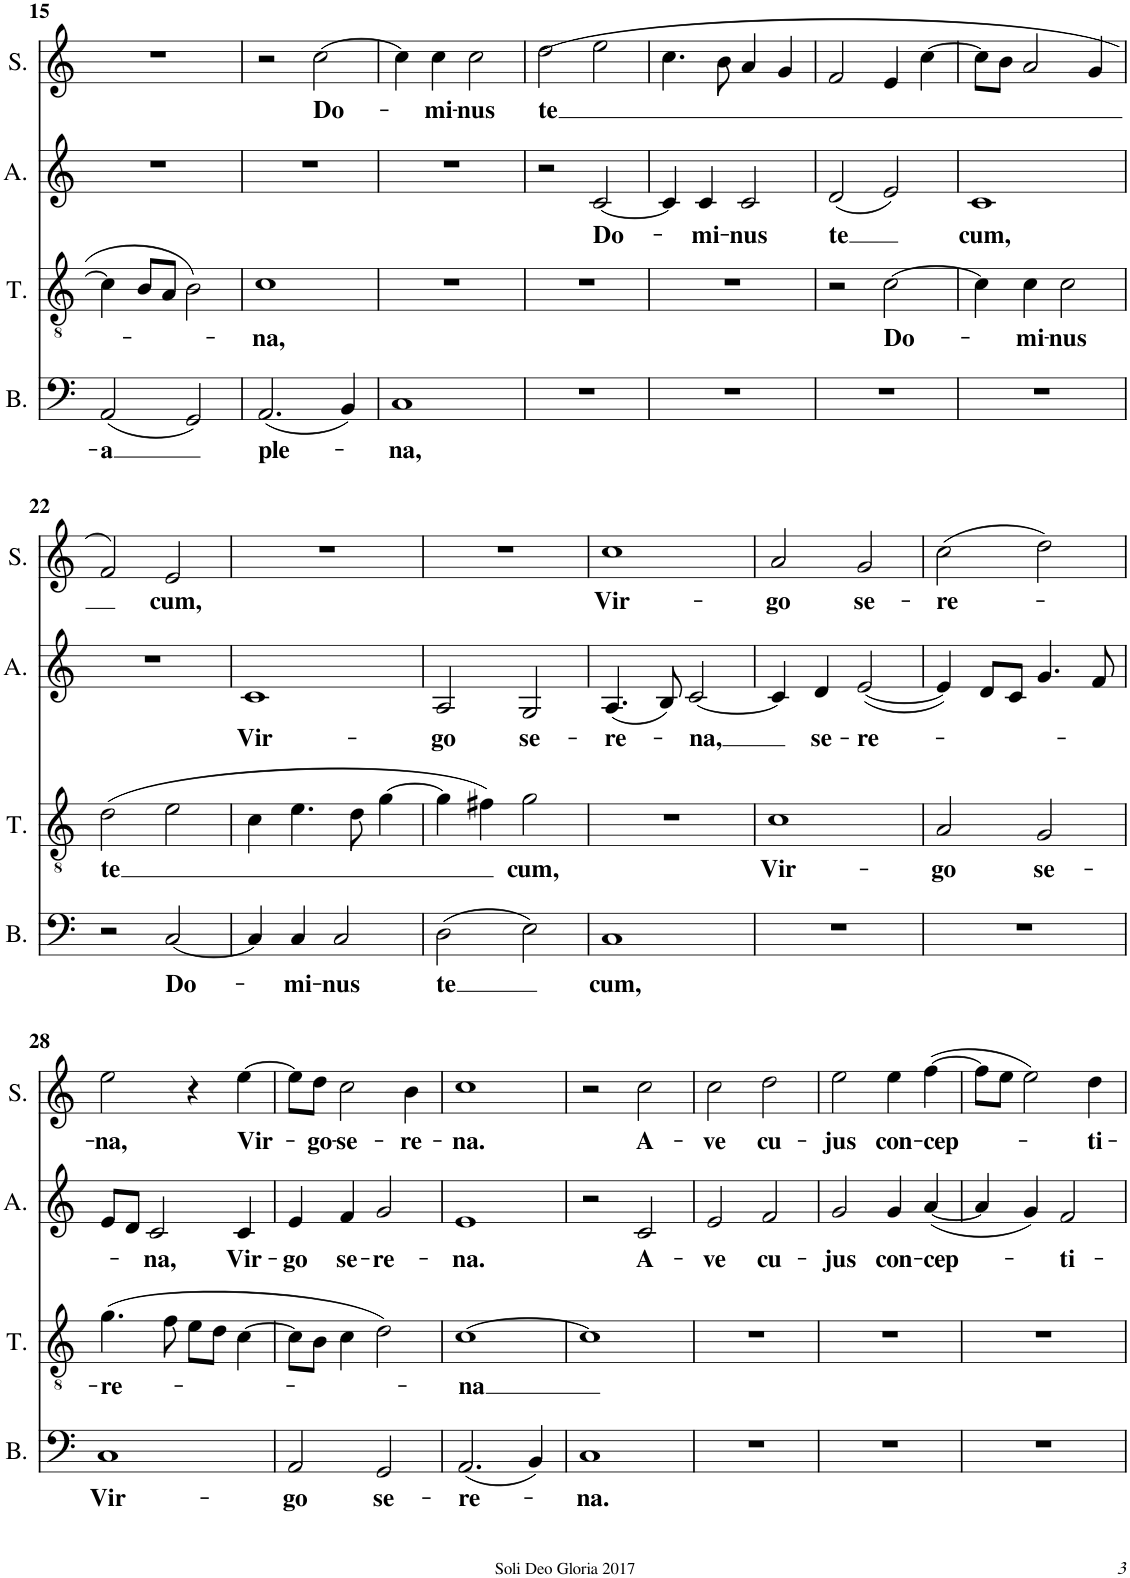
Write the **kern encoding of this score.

**kern	**text	**kern	**text	**kern	**text	**kern	**text
*part4	*part4	*part3	*part3	*part2	*part2	*part1	*part1
*staff4	*staff4	*staff3	*staff3	*staff2	*staff2	*staff1	*staff1
*I"Basse	*	*I"Ténor	*	*I"Alto	*	*I"Soprano	*
*I'B.	*	*I'T.	*	*I'A.	*	*I'S.	*
!!LO:PB:g=z
*clefF4	*	*clefGv2	*	*clefG2	*	*clefG2	*
*k[]	*	*k[]	*	*k[]	*	*k[]	*
*M2/2	*	*M2/2	*	*M2/2	*	*M2/2	*
*met(c|)	*	*met(c|)	*	*met(c|)	*	*met(c|)	*
=15	=15	=15	=15	=15	=15	=15	=15
!	!LO:LY:b	!	!	!	!	!	!
(2AA/	-a	4c\]	.	1r	.	1r	.
.	.	8B/L	.	.	.	.	.
.	.	8A/J	.	.	.	.	.
2GG/)	.	2B\	.	.	.	.	.
=16	=16	=16	=16	=16	=16	=16	=16
!	!LO:LY:b	!	!LO:LY:b	!	!	!	!
(2.AA/	ple-	1c	-na,	1r	.	2r	.
!	!	!	!	!	!	!	!LO:LY:b
.	.	.	.	.	.	[2cc\	Do-
4BB/)	.	.	.	.	.	.	.
=17	=17	=17	=17	=17	=17	=17	=17
!	!LO:LY:b	!	!	!	!	!	!
1C	-na,	1r	.	1r	.	4cc\]	.
!	!	!	!	!	!	!	!LO:LY:b
.	.	.	.	.	.	4cc\	-mi-
!	!	!	!	!	!	!	!LO:LY:b
.	.	.	.	.	.	2cc\	-nus
=18	=18	=18	=18	=18	=18	=18	=18
!	!	!	!	!	!	!	!LO:LY:b
1r	.	1r	.	2r	.	(2dd\	te
!	!	!	!	!	!LO:LY:b	!	!
.	.	.	.	[2c/	Do-	2ee\	.
=19	=19	=19	=19	=19	=19	=19	=19
1r	.	1r	.	4c/]	.	4.cc\	.
!	!	!	!	!	!LO:LY:b	!	!
.	.	.	.	4c/	-mi-	.	.
.	.	.	.	.	.	8b\	.
!	!	!	!	!	!LO:LY:b	!	!
.	.	.	.	2c/	-nus	4a/	.
.	.	.	.	.	.	4g/	.
=20	=20	=20	=20	=20	=20	=20	=20
!	!	!	!	!	!LO:LY:b	!	!
1r	.	2r	.	(2d/	te	2f/	.
!	!	!	!LO:LY:b	!	!	!	!
.	.	[2c\	Do-	2e/)	.	4e/	.
.	.	.	.	.	.	[4cc\	.
=21	=21	=21	=21	=21	=21	=21	=21
!	!	!	!	!	!LO:LY:b	!	!
1r	.	4c\]	.	1c	cum,	8cc\L]	.
.	.	.	.	.	.	8b\J	.
!	!	!	!LO:LY:b	!	!	!	!
.	.	4c\	-mi-	.	.	2a/	.
!	!	!	!LO:LY:b	!	!	!	!
.	.	2c\	-nus	.	.	.	.
.	.	.	.	.	.	4g/	.
!!LO:LB:g=z
=22	=22	=22	=22	=22	=22	=22	=22
!	!	!	!LO:LY:b	!	!	!	!
2r	.	(2d\	te	1r	.	2f/)	.
!	!LO:LY:b	!	!	!	!	!	!LO:LY:b
[2C/	Do-	2e\	.	.	.	2e/	cum,
=23	=23	=23	=23	=23	=23	=23	=23
!	!	!	!	!	!LO:LY:b	!	!
4C/]	.	4c\	.	1c	Vir-	1r	.
!	!LO:LY:b	!	!	!	!	!	!
4C/	-mi-	4.e\	.	.	.	.	.
!	!LO:LY:b	!	!	!	!	!	!
2C/	-nus	.	.	.	.	.	.
.	.	8d\	.	.	.	.	.
.	.	[4g\	.	.	.	.	.
=24	=24	=24	=24	=24	=24	=24	=24
!	!LO:LY:b	!	!	!	!LO:LY:b	!	!
(2D\	te	4g\]	.	2A/	-go	1r	.
.	.	4f#X\)	.	.	.	.	.
!	!	!	!LO:LY:b	!	!LO:LY:b	!	!
2E\)	.	2g\	cum,	2G/	se-	.	.
=25	=25	=25	=25	=25	=25	=25	=25
!	!LO:LY:b	!	!	!	!LO:LY:b	!	!LO:LY:b
1C	cum,	1r	.	(4.A/	-re-	1cc	Vir-
.	.	.	.	8B/)	.	.	.
!	!	!	!	!	!LO:LY:b	!	!
.	.	.	.	[2c/	-na,	.	.
=26	=26	=26	=26	=26	=26	=26	=26
!	!	!	!LO:LY:b	!	!	!	!LO:LY:b
1r	.	1c	Vir-	4c/]	.	2a/	-go
!	!	!	!	!	!LO:LY:b	!	!
.	.	.	.	4d/	se-	.	.
!	!	!	!	!	!LO:LY:b	!	!LO:LY:b
.	.	.	.	([2e/	-re-	2g/	se-
=27	=27	=27	=27	=27	=27	=27	=27
!	!	!	!LO:LY:b	!	!	!	!LO:LY:b
1r	.	2A/	-go	4e/])	.	(2cc\	-re-
.	.	.	.	8d/L	.	.	.
.	.	.	.	8c/J	.	.	.
!	!	!	!LO:LY:b	!	!	!	!
.	.	2G/	se-	4.g/	.	2dd\)	.
.	.	.	.	8f/	.	.	.
!!LO:LB:g=z
=28	=28	=28	=28	=28	=28	=28	=28
!	!LO:LY:b	!	!LO:LY:b	!	!	!	!LO:LY:b
1C	Vir-	(4.g\	-re-	8e/L	.	2ee\	-na,
.	.	.	.	8d/J	.	.	.
!	!	!	!	!	!LO:LY:b	!	!
.	.	.	.	2c/	-na,	.	.
.	.	8f\	.	.	.	.	.
.	.	8e\L	.	.	.	4r	.
.	.	8d\J	.	.	.	.	.
!	!	!	!	!	!LO:LY:b	!	!LO:LY:b
.	.	[4c\	.	4c/	Vir-	[4ee\	Vir-
=29	=29	=29	=29	=29	=29	=29	=29
!	!LO:LY:b	!	!	!	!LO:LY:b	!	!
2AA/	-go	8c\L]	.	4e/	-go	8ee\L]	.
!	!	!	!	!	!	!	!LO:LY:b
.	.	8B\J	.	.	.	8dd\J	-go-
!	!	!	!	!	!LO:LY:b	!	!LO:LY:b
.	.	4c\	.	4f/	se-	2cc\	-se-
!	!LO:LY:b	!	!	!	!LO:LY:b	!	!
2GG/	se-	2d\)	.	2g/	-re-	.	.
!	!	!	!	!	!	!	!LO:LY:b
.	.	.	.	.	.	4b\	-re-
=30	=30	=30	=30	=30	=30	=30	=30
!	!LO:LY:b	!	!LO:LY:b	!	!LO:LY:b	!	!LO:LY:b
(2.AA/	-re-	[1c	-na	1e	-na.	1cc	-na.
4BB/)	.	.	.	.	.	.	.
=31	=31	=31	=31	=31	=31	=31	=31
!	!LO:LY:b	!	!	!	!	!	!
1C	-na.	1c]	.	2r	.	2r	.
!	!	!	!	!	!LO:LY:b	!	!LO:LY:b
.	.	.	.	2c/	A-	2cc\	A-
=32	=32	=32	=32	=32	=32	=32	=32
!	!	!	!	!	!LO:LY:b	!	!LO:LY:b
1r	.	1r	.	2e/	-ve	2cc\	-ve
!	!	!	!	!	!LO:LY:b	!	!LO:LY:b
.	.	.	.	2f/	cu-	2dd\	cu-
=33	=33	=33	=33	=33	=33	=33	=33
!	!	!	!	!	!LO:LY:b	!	!LO:LY:b
1r	.	1r	.	2g/	-jus	2ee\	-jus
!	!	!	!	!	!LO:LY:b	!	!LO:LY:b
.	.	.	.	4g/	con-	4ee\	con-
!	!	!	!	!	!LO:LY:b	!	!LO:LY:b
.	.	.	.	([4a/	-cep-	([4ff\	-cep-
=34	=34	=34	=34	=34	=34	=34	=34
1r	.	1r	.	4a/]	.	8ff\L]	.
.	.	.	.	.	.	8ee\J	.
.	.	.	.	4g/)	.	2ee\)	.
!	!	!	!	!	!LO:LY:b	!	!
.	.	.	.	2f/	-ti-	.	.
!	!	!	!	!	!	!	!LO:LY:b
.	.	.	.	.	.	4dd\	-ti-
=	=	=	=	=	=	=	=
*-	*-	*-	*-	*-	*-	*-	*-
